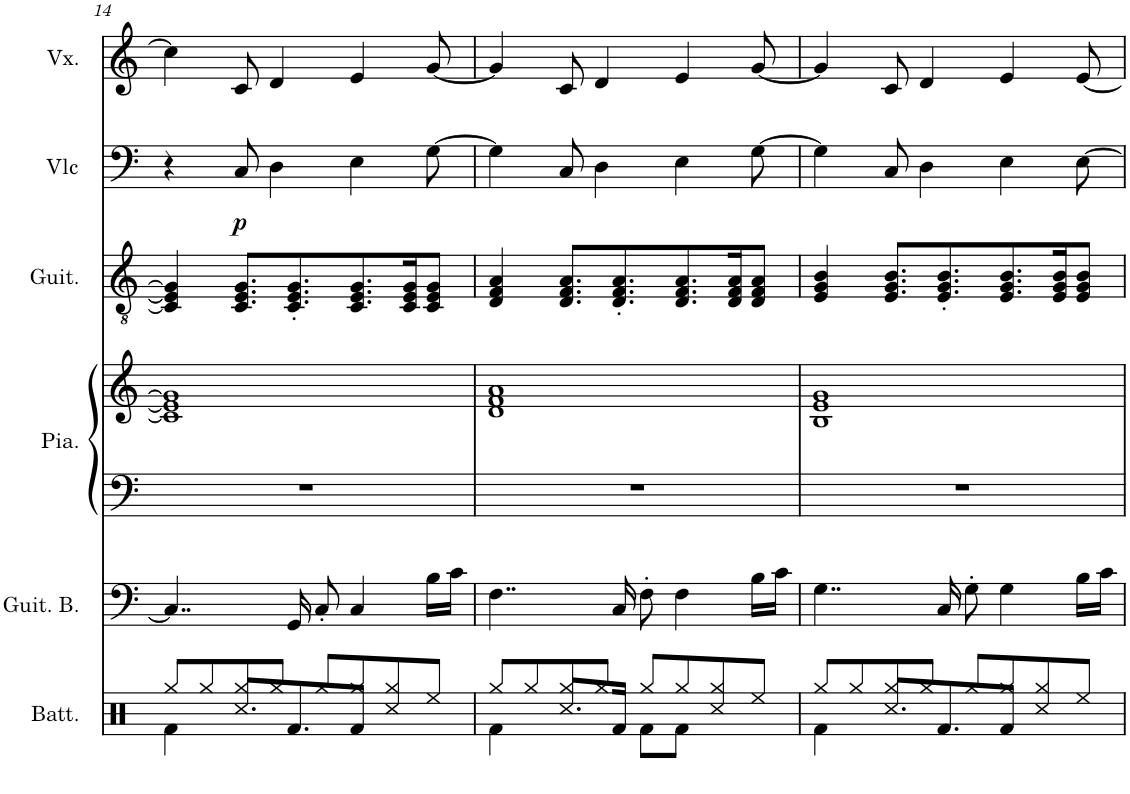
**kern	**kern	**kern	**kern	**kern	**kern	**dynam	**kern
*part6	*part5	*part4	*part4	*part3	*part2	*part2	*part1
*staff7	*staff6	*staff5	*staff4	*staff3	*staff2	*staff2	*staff1
*I"Batterie	*I"Guitare basse	*I"Piano	*	*I"Guitare classique	*I"Violoncelle	*	*I"Voix
*I'Batt.	*I'Guit. B.	*I'Pia.	*	*I'Guit.	*I'Vlc	*	*I'Vx.
!!LO:PB:g=z
*clefX	*clefF4	*clefF4	*clefG2	*clefGv2	*clefF4	*	*clefG2
*	*Trd7c12	*	*	*	*	*	*
*k[]	*k[]	*k[]	*k[]	*k[]	*k[]	*	*k[]
*M4/4	*M4/4	*M4/4	*M4/4	*M4/4	*M4/4	*	*M4/4
=14	=14	=14	=14	=14	=14	=14	=14
*^	*	*	*	*	*	*	*
8Rgg/L	4Rf\	4..C/]	1r	1c] 1e] 1g]	4C/] 4E/] 4G/]	4r	.	4cc\]
8Rgg/	.	.	.	.	.	.	.	.
!	!	!	!	!	!	!	!LO:DY:b	!
8Rgg/	8.Rcc/L	.	.	.	8.C/ 8.E/ 8.G/L	8C/	p	8c/
8Rgg/J	.	.	.	.	.	4D\	.	4d/
.	8.Rf/	16GG/	.	.	8.C/' 8.E/' 8.G/'	.	.	.
8Rgg/L	.	8C'/	.	.	.	.	.	.
8Rgg/	8Rf/J	4C/	.	.	8.C/ 8.E/ 8.G/	4E\	.	4e/
8Rgg/	4Rcc/	.	.	.	.	.	.	.
.	.	.	.	.	16C/ 16E/ 16G/K	.	.	.
8Ree/J	.	16B\LL	.	.	8C/ 8E/ 8G/J	[8G\	.	[8g/
.	.	16c\JJ	.	.	.	.	.	.
=15	=15	=15	=15	=15	=15	=15	=15	=15
8Rgg/L	4Rf\	4..F\	1r	1d 1f 1a	4D/ 4F/ 4A/	4G\]	.	4g/]
8Rgg/	.	.	.	.	.	.	.	.
8Rgg/	8.Rcc/L	.	.	.	8.D/ 8.F/ 8.A/L	8C/	.	8c/
8Rgg/J	.	.	.	.	.	4D\	.	4d/
.	16Rf/Jk	16C/	.	.	8.D/' 8.F/' 8.A/'	.	.	.
8Rgg/L	8Rf\L	8F'\	.	.	.	.	.	.
8Rgg/	8Rf\J	4F\	.	.	8.D/ 8.F/ 8.A/	4E\	.	4e/
8Rgg/	4Rcc/	.	.	.	.	.	.	.
.	.	.	.	.	16D/ 16F/ 16A/K	.	.	.
8Ree/J	.	16B\LL	.	.	8D/ 8F/ 8A/J	[8G\	.	[8g/
.	.	16c\JJ	.	.	.	.	.	.
=16	=16	=16	=16	=16	=16	=16	=16	=16
8Rgg/L	4Rf\	4..G\	1r	1B 1e 1g	4E/ 4G/ 4B/	4G\]	.	4g/]
8Rgg/	.	.	.	.	.	.	.	.
8Rgg/	8.Rcc/L	.	.	.	8.E/ 8.G/ 8.B/L	8C/	.	8c/
8Rgg/J	.	.	.	.	.	4D\	.	4d/
.	8.Rf/	16C/	.	.	8.E/' 8.G/' 8.B/'	.	.	.
8Rgg/L	.	8G'\	.	.	.	.	.	.
8Rgg/	8Rf/J	4G\	.	.	8.E/ 8.G/ 8.B/	4E\	.	4e/
8Rgg/	4Rcc/	.	.	.	.	.	.	.
.	.	.	.	.	16E/ 16G/ 16B/K	.	.	.
8Ree/J	.	16B\LL	.	.	8E/ 8G/ 8B/J	[8E\	.	[8e/
.	.	16c\JJ	.	.	.	.	.	.
*v	*v	*	*	*	*	*	*	*
=	=	=	=	=	=	=	=
*-	*-	*-	*-	*-	*-	*-	*-
